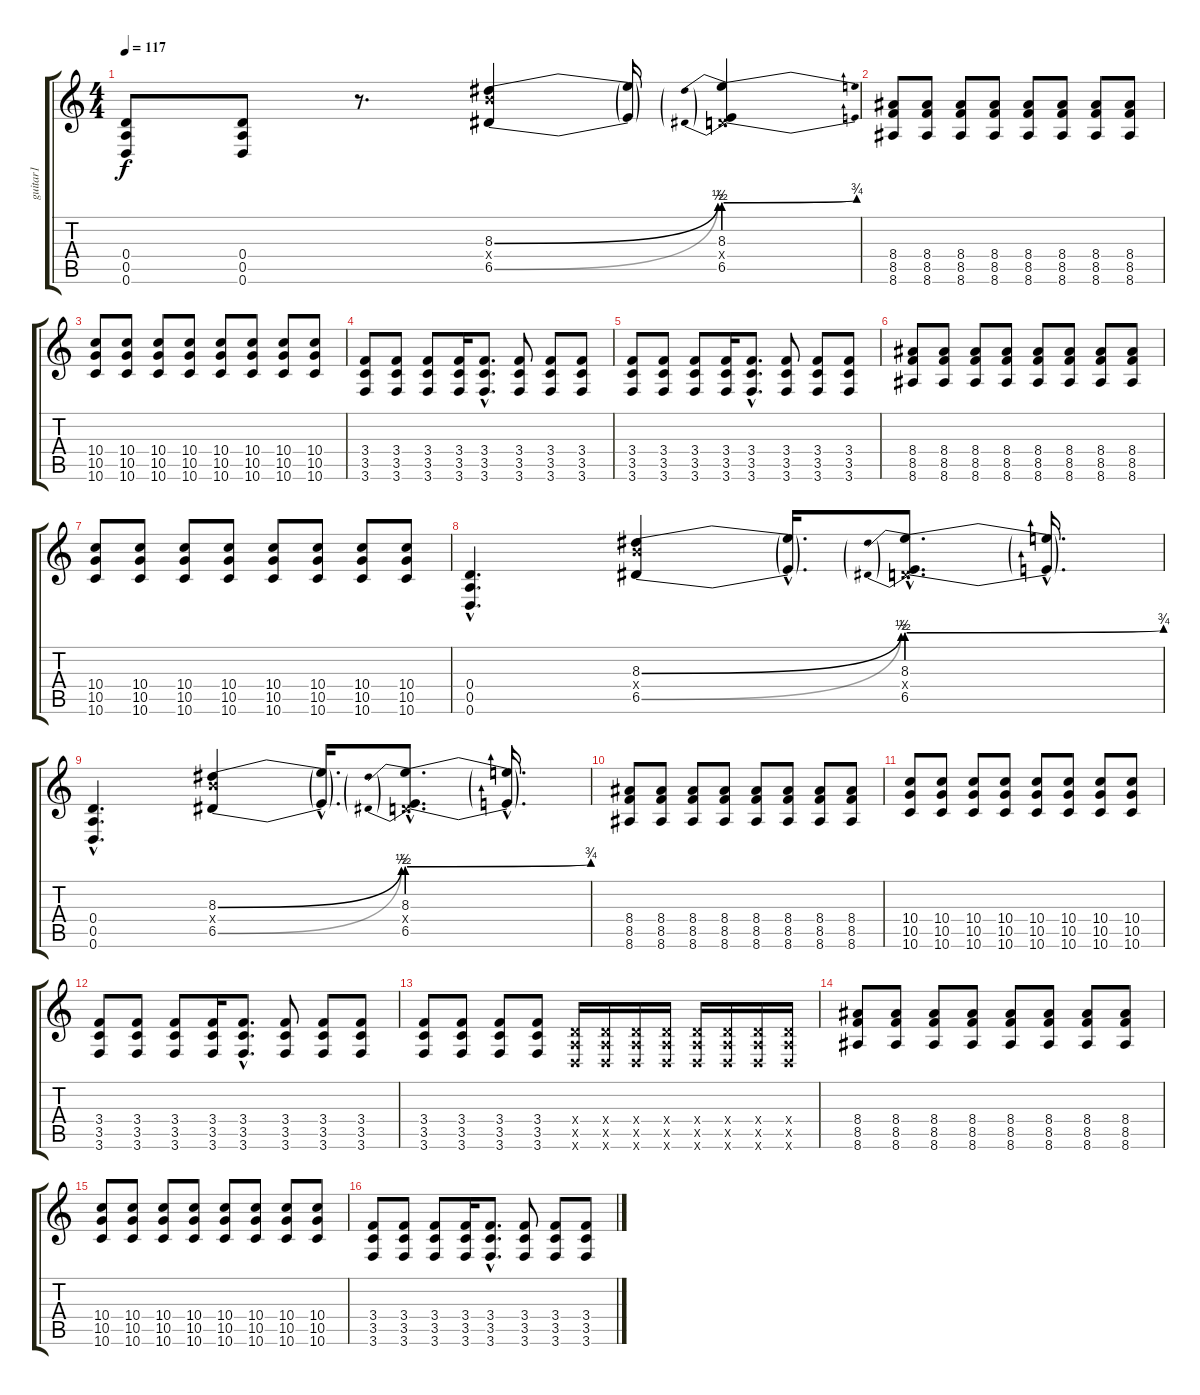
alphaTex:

\track ("guitar1" "guitar1") {instrument distortionguitar}
\staff {score tabs}
\tuning (E4 B3 G3 D3 A2 D2) {hide}
\ts (4 4)
\tempo 117
\clef g2
\ks c
(0.4 0.5 0.6).8{dy f} (0.4 0.5 0.6).8 r.8{d} (8.3{be (bend 0 0 60 2)} 9.4{x} 6.5{be (bend 0 0 60 2)}).4 (8.3{t} 6.5{t}).16 (8.3{be (prebendbend 0 2 60 3)} 0.4{x} 6.5{be (prebendbend 0 2 60 3)}).4 |
(8.4 8.5 8.6).8 (8.4 8.5 8.6).8 (8.4 8.5 8.6).8 (8.4 8.5 8.6).8 (8.4 8.5 8.6).8 (8.4 8.5 8.6).8 (8.4 8.5 8.6).8 (8.4 8.5 8.6).8 |
(10.4 10.5 10.6).8 (10.4 10.5 10.6).8 (10.4 10.5 10.6).8 (10.4 10.5 10.6).8 (10.4 10.5 10.6).8 (10.4 10.5 10.6).8 (10.4 10.5 10.6).8 (10.4 10.5 10.6).8 |
(3.4 3.5 3.6).8 (3.4 3.5 3.6).8 (3.4 3.5 3.6).8 (3.4 3.5 3.6).16 (3.4{hac} 3.5{hac} 3.6{hac}).8{d} (3.4 3.5 3.6).8 (3.4 3.5 3.6).8 (3.4 3.5 3.6).8 |
(3.4 3.5 3.6).8 (3.4 3.5 3.6).8 (3.4 3.5 3.6).8 (3.4 3.5 3.6).16 (3.4{hac} 3.5{hac} 3.6{hac}).8{d} (3.4 3.5 3.6).8 (3.4 3.5 3.6).8 (3.4 3.5 3.6).8 |
(8.4 8.5 8.6).8 (8.4 8.5 8.6).8 (8.4 8.5 8.6).8 (8.4 8.5 8.6).8 (8.4 8.5 8.6).8 (8.4 8.5 8.6).8 (8.4 8.5 8.6).8 (8.4 8.5 8.6).8 |
(10.4 10.5 10.6).8 (10.4 10.5 10.6).8 (10.4 10.5 10.6).8 (10.4 10.5 10.6).8 (10.4 10.5 10.6).8 (10.4 10.5 10.6).8 (10.4 10.5 10.6).8 (10.4 10.5 10.6).8 |
(0.4{hac} 0.5{hac} 0.6{hac}).4{d} (8.3{be (bend 0 0 60 2)} 9.4{x} 6.5{be (bend 0 0 60 2)}).4 (8.3{hac t} 6.5{hac t}).16{d} (8.3{be (prebendbend 0 2 60 3) hac} 0.4{hac x} 6.5{be (prebendbend 0 2 60 3) hac}).8{d} (8.3{hac t} 6.5{hac t}).16{d} |
(0.4{hac} 0.5{hac} 0.6{hac}).4{d} (8.3{be (bend 0 0 60 2)} 9.4{x} 6.5{be (bend 0 0 60 2)}).4 (8.3{hac t} 6.5{hac t}).16{d} (8.3{be (prebendbend 0 2 60 3) hac} 0.4{hac x} 6.5{be (prebendbend 0 2 60 3) hac}).8{d} (8.3{hac t} 6.5{hac t}).16{d} |
(8.4 8.5 8.6).8 (8.4 8.5 8.6).8 (8.4 8.5 8.6).8 (8.4 8.5 8.6).8 (8.4 8.5 8.6).8 (8.4 8.5 8.6).8 (8.4 8.5 8.6).8 (8.4 8.5 8.6).8 |
(10.4 10.5 10.6).8 (10.4 10.5 10.6).8 (10.4 10.5 10.6).8 (10.4 10.5 10.6).8 (10.4 10.5 10.6).8 (10.4 10.5 10.6).8 (10.4 10.5 10.6).8 (10.4 10.5 10.6).8 |
(3.4 3.5 3.6).8 (3.4 3.5 3.6).8 (3.4 3.5 3.6).8 (3.4 3.5 3.6).16 (3.4{hac} 3.5{hac} 3.6{hac}).8{d} (3.4 3.5 3.6).8 (3.4 3.5 3.6).8 (3.4 3.5 3.6).8 |
(3.4 3.5 3.6).8 (3.4 3.5 3.6).8 (3.4 3.5 3.6).8 (3.4 3.5 3.6).8 (0.4{x} 0.5{x} 0.6{x}).16 (0.4{x} 0.5{x} 0.6{x}).16 (0.4{x} 0.5{x} 0.6{x}).16 (0.4{x} 0.5{x} 0.6{x}).16 (0.4{x} 0.5{x} 0.6{x}).16 (0.4{x} 0.5{x} 0.6{x}).16 (0.4{x} 0.5{x} 0.6{x}).16 (0.4{x} 0.5{x} 0.6{x}).16 |
(8.4 8.5 8.6).8 (8.4 8.5 8.6).8 (8.4 8.5 8.6).8 (8.4 8.5 8.6).8 (8.4 8.5 8.6).8 (8.4 8.5 8.6).8 (8.4 8.5 8.6).8 (8.4 8.5 8.6).8 |
(10.4 10.5 10.6).8 (10.4 10.5 10.6).8 (10.4 10.5 10.6).8 (10.4 10.5 10.6).8 (10.4 10.5 10.6).8 (10.4 10.5 10.6).8 (10.4 10.5 10.6).8 (10.4 10.5 10.6).8 |
(3.4 3.5 3.6).8 (3.4 3.5 3.6).8 (3.4 3.5 3.6).8 (3.4 3.5 3.6).16 (3.4{hac} 3.5{hac} 3.6{hac}).8{d} (3.4 3.5 3.6).8 (3.4 3.5 3.6).8 (3.4 3.5 3.6).8
